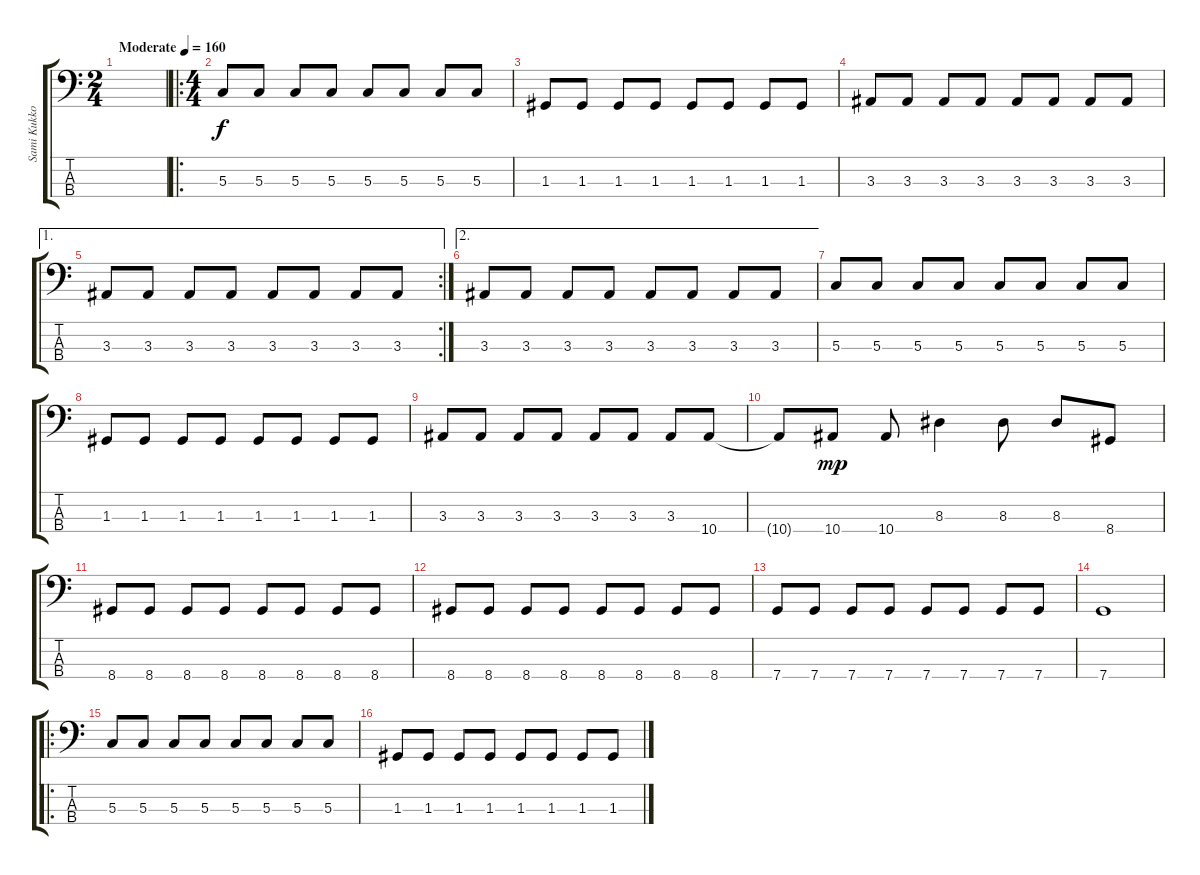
\track ("Sami Kukkohovi" "Sami Kukko") {instrument electricbassfinger}
\staff {score tabs}
\tuning (F2 C2 G1 C1) {hide}
\ts (2 4)
\tempo (160 "Moderate")
\clef f4
\ks c
|
\ro
\ts (4 4)
5.3.8 5.3.8 5.3.8 5.3.8 5.3.8 5.3.8 5.3.8 5.3.8 |
1.3.8 1.3.8 1.3.8 1.3.8 1.3.8 1.3.8 1.3.8 1.3.8 |
3.3.8 3.3.8 3.3.8 3.3.8 3.3.8 3.3.8 3.3.8 3.3.8 |
\ae 1
\rc 2
3.3.8 3.3.8 3.3.8 3.3.8 3.3.8 3.3.8 3.3.8 3.3.8 |
\ae 2
3.3.8 3.3.8 3.3.8 3.3.8 3.3.8 3.3.8 3.3.8 3.3.8 |
5.3.8 5.3.8 5.3.8 5.3.8 5.3.8 5.3.8 5.3.8 5.3.8 |
1.3.8 1.3.8 1.3.8 1.3.8 1.3.8 1.3.8 1.3.8 1.3.8 |
3.3.8 3.3.8 3.3.8 3.3.8 3.3.8 3.3.8 3.3.8 10.4.8 |
10.4{t}.8{dy f} 10.4.8{dy mp} 10.4.8 8.3.4 8.3.8 8.3.8 8.4.8 |
8.4.8 8.4.8 8.4.8 8.4.8 8.4.8 8.4.8 8.4.8 8.4.8 |
8.4.8 8.4.8 8.4.8 8.4.8 8.4.8 8.4.8 8.4.8 8.4.8 |
7.4.8 7.4.8 7.4.8 7.4.8 7.4.8 7.4.8 7.4.8 7.4.8 |
7.4.1 |
\ro
5.3.8 5.3.8 5.3.8 5.3.8 5.3.8 5.3.8 5.3.8 5.3.8 |
1.3.8 1.3.8 1.3.8 1.3.8 1.3.8 1.3.8 1.3.8 1.3.8
